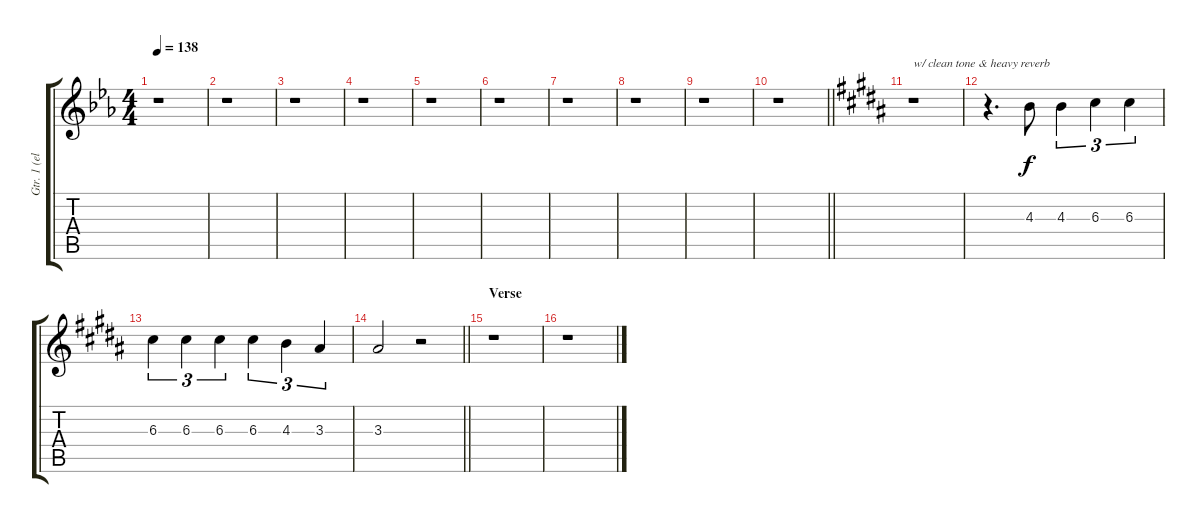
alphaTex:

\track ("Gtr. 1 (elec.)" "Gtr. 1 (el") {instrument overdrivenguitar}
\staff {score tabs}
\tuning (E4 B3 G3 D3 A2 E2) {hide}
\ts (4 4)
\tempo 138
\clef g2
\ks eb
r.1{dy f} |
r.1 |
r.1 |
r.1 |
r.1 |
r.1 |
r.1 |
r.1 |
r.1 |
\barLineRight lightlight
r.1 |
\section ("" "")
\ks g#minor
r.1{txt "w/ clean tone & heavy reverb" instrument electricguitarjazz} |
r.4{d} 4.3.8 4.3.4{tu (3 2)} 6.3.4{tu (3 2)} 6.3.4{tu (3 2)} |
6.3.4{tu (3 2)} 6.3.4{tu (3 2)} 6.3.4{tu (3 2)} 6.3.4{tu (3 2)} 4.3.4{tu (3 2)} 3.3.4{tu (3 2)} |
\barLineRight lightlight
3.3.2{volume 7} r.2 |
\section ("" "Verse")
r.1 |
r.1
